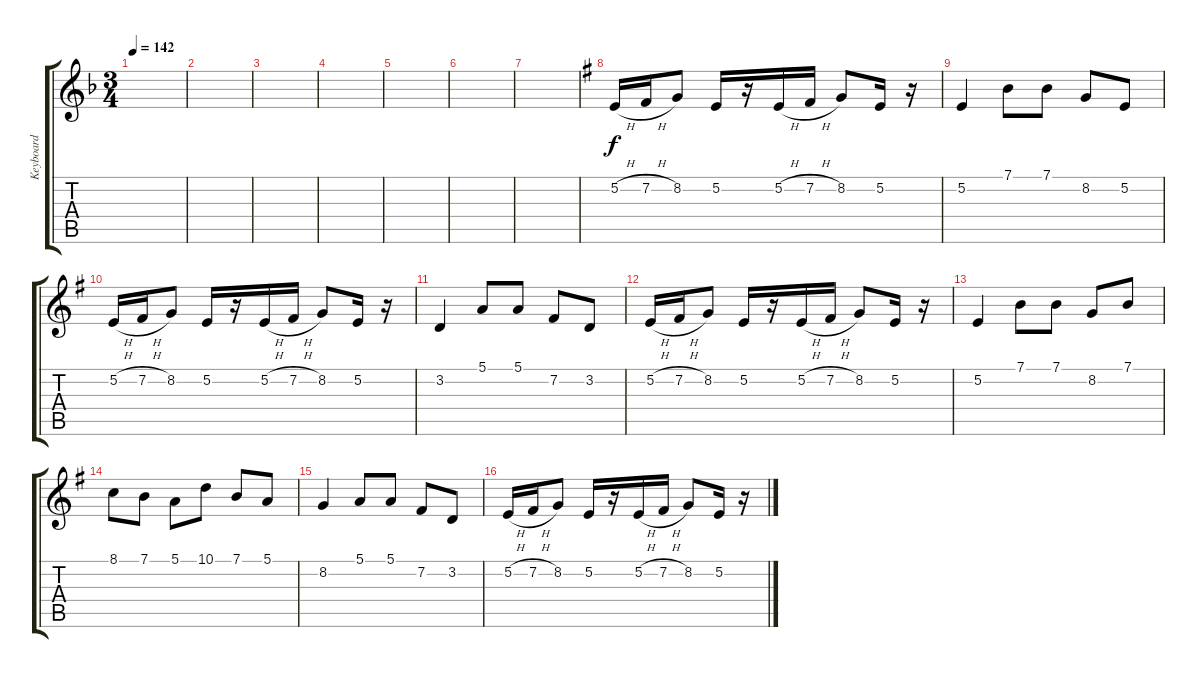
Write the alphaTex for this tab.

\track ("Keyboard" "Keyboard") {instrument lead5charang}
\staff {score tabs}
\tuning (E4 B3 G3 D3 A2 E2) {hide}
\ts (3 4)
\tempo 142
\clef g2
\ks dminor
|
|
|
|
|
|
|
\ks eminor
5.2{h}.16 7.2{h}.16 8.2.8 5.2.16 r.16 5.2{h}.16 7.2{h}.16 8.2.8 5.2.16 r.16 |
5.2.4 7.1.8 7.1.8 8.2.8 5.2.8 |
5.2{h}.16 7.2{h}.16 8.2.8 5.2.16 r.16 5.2{h}.16 7.2{h}.16 8.2.8 5.2.16 r.16 |
3.2.4 5.1.8 5.1.8 7.2.8 3.2.8 |
5.2{h}.16 7.2{h}.16 8.2.8 5.2.16 r.16 5.2{h}.16 7.2{h}.16 8.2.8 5.2.16 r.16 |
5.2.4 7.1.8 7.1.8 8.2.8 7.1.8 |
8.1.8 7.1.8 5.1.8 10.1.8 7.1.8 5.1.8 |
8.2.4 5.1.8 5.1.8 7.2.8 3.2.8 |
5.2{h}.16 7.2{h}.16 8.2.8 5.2.16 r.16 5.2{h}.16 7.2{h}.16 8.2.8 5.2.16 r.16
